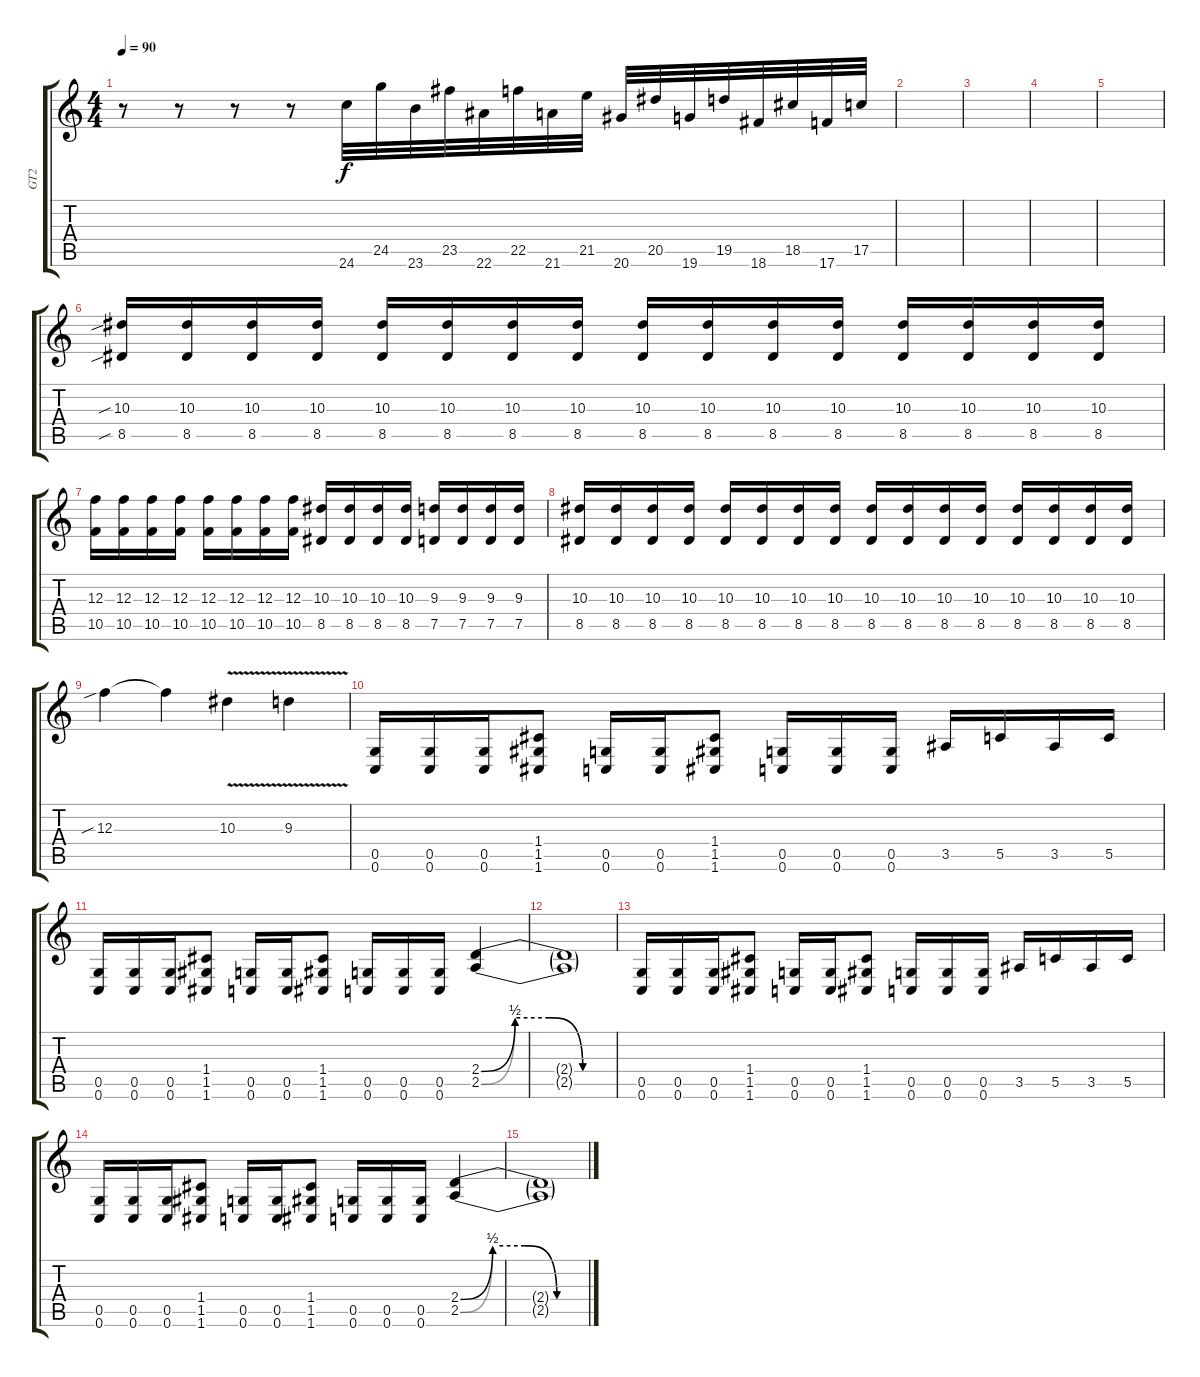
\track ("GT2" "GT2") {instrument distortionguitar}
\staff {score tabs}
\tuning (D4 A3 F3 C3 G2 C2) {hide}
\ts (4 4)
\tempo 90
\clef g2
\ks c
r.8{dy f} r.8 r.8 r.8 24.6.32{instrument guitarfretnoise} 24.5.32 23.6.32 23.5.32 22.6.32 22.5.32 21.6.32 21.5.32 20.6.32 20.5.32 19.6.32 19.5.32 18.6.32 18.5.32 17.6.32 17.5.32 |
|
|
|
|
(10.3{sib} 8.5{sib}).16{instrument distortionguitar} (10.3 8.5).16 (10.3 8.5).16 (10.3 8.5).16 (10.3 8.5).16 (10.3 8.5).16 (10.3 8.5).16 (10.3 8.5).16 (10.3 8.5).16 (10.3 8.5).16 (10.3 8.5).16 (10.3 8.5).16 (10.3 8.5).16 (10.3 8.5).16 (10.3 8.5).16 (10.3 8.5).16 |
(12.3 10.5).16 (12.3 10.5).16 (12.3 10.5).16 (12.3 10.5).16 (12.3 10.5).16 (12.3 10.5).16 (12.3 10.5).16 (12.3 10.5).16 (10.3 8.5).16 (10.3 8.5).16 (10.3 8.5).16 (10.3 8.5).16 (9.3 7.5).16 (9.3 7.5).16 (9.3 7.5).16 (9.3 7.5).16 |
(10.3 8.5).16{instrument distortionguitar} (10.3 8.5).16 (10.3 8.5).16 (10.3 8.5).16 (10.3 8.5).16 (10.3 8.5).16 (10.3 8.5).16 (10.3 8.5).16 (10.3 8.5).16 (10.3 8.5).16 (10.3 8.5).16 (10.3 8.5).16 (10.3 8.5).16 (10.3 8.5).16 (10.3 8.5).16 (10.3 8.5).16 |
12.3{sib}.4 12.3{t}.4 10.3{v}.4 9.3{v}.4 |
(0.5 0.6).16 (0.5 0.6).16 (0.5 0.6).16 (1.4 1.5 1.6).8 (0.5 0.6).16 (0.5 0.6).16 (1.4 1.5 1.6).8 (0.5 0.6).16 (0.5 0.6).16 (0.5 0.6).16 3.5.16 5.5.16 3.5.16 5.5.16 |
(0.5 0.6).16 (0.5 0.6).16 (0.5 0.6).16 (1.4 1.5 1.6).8 (0.5 0.6).16 (0.5 0.6).16 (1.4 1.5 1.6).8 (0.5 0.6).16 (0.5 0.6).16 (0.5 0.6).16 (2.4{be (custom 0 0 15 2 30 2 45 0 60 0)} 2.5{be (custom 0 0 15 2 30 2 45 0 60 0)}).4 |
(2.4{t} 2.5{t}).1 |
(0.5 0.6).16 (0.5 0.6).16 (0.5 0.6).16 (1.4 1.5 1.6).8 (0.5 0.6).16 (0.5 0.6).16 (1.4 1.5 1.6).8 (0.5 0.6).16 (0.5 0.6).16 (0.5 0.6).16 3.5.16 5.5.16 3.5.16 5.5.16 |
(0.5 0.6).16 (0.5 0.6).16 (0.5 0.6).16 (1.4 1.5 1.6).8 (0.5 0.6).16 (0.5 0.6).16 (1.4 1.5 1.6).8 (0.5 0.6).16 (0.5 0.6).16 (0.5 0.6).16 (2.4{be (custom 0 0 15 2 30 2 45 0 60 0)} 2.5{be (custom 0 0 15 2 30 2 45 0 60 0)}).4 |
(2.4{t} 2.5{t}).1
